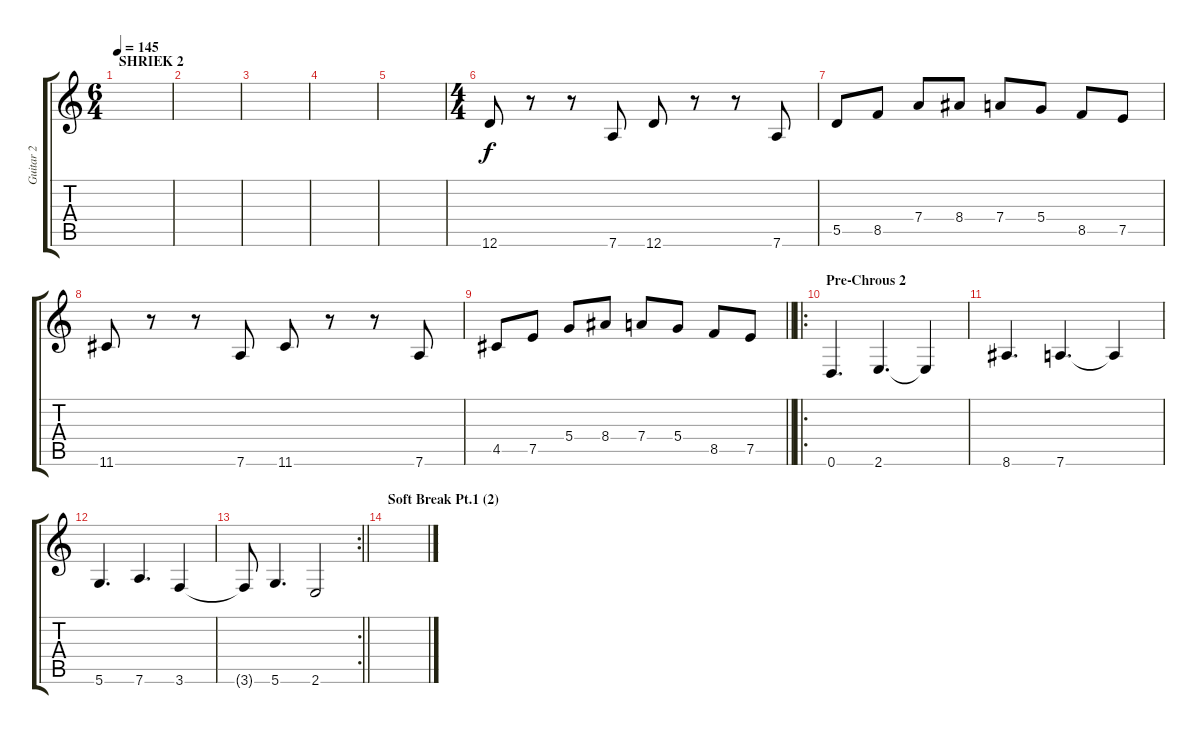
\track ("Guitar 2" "Guitar 2") {instrument distortionguitar}
\staff {score tabs}
\tuning (E4 B3 G3 D3 A2 D2) {hide}
\ts (6 4)
\section ("" "SHRIEK 2")
\tempo 145
\clef g2
\ks c
|
|
|
|
|
\ts (4 4)
12.6.8{instrument distortionguitar} r.8 r.8 7.6.8 12.6.8 r.8 r.8 7.6.8 |
5.5.8 8.5.8 7.4.8 8.4.8 7.4.8 5.4.8 8.5.8 7.5.8 |
11.6.8 r.8 r.8 7.6.8 11.6.8 r.8 r.8 7.6.8 |
\barLineRight lightlight
4.5.8 7.5.8 5.4.8 8.4.8 7.4.8 5.4.8 8.5.8 7.5.8 |
\ro
\section ("" "Pre-Chrous 2")
0.6.4{d} 2.6.4{d} 2.6{t}.4 |
8.6.4{d} 7.6.4{d} 7.6{t}.4 |
5.6.4{d} 7.6.4{d} 3.6.4 |
\rc 2
\barLineRight lightlight
3.6{t}.8 5.6.4{d} 2.6.2 |
\section ("" "Soft Break Pt.1 (2)")
